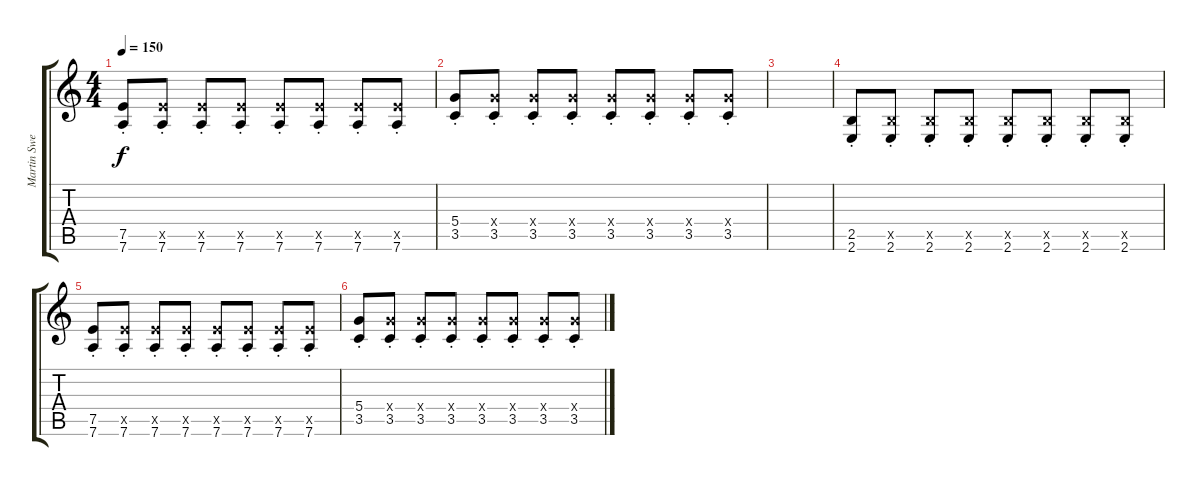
\track ("Martin Sweet Solo" "Martin Swe") {instrument overdrivenguitar}
\staff {score tabs}
\tuning (E4 B3 G3 D3 A2 D2) {hide}
\ts (4 4)
\tempo 150
\clef g2
\ks c
(7.5{st} 7.6{st}).8{dy f} (7.5{x} 7.6{st}).8 (7.5{x} 7.6{st}).8 (7.5{x} 7.6{st}).8 (7.5{x} 7.6{st}).8 (7.5{x} 7.6{st}).8 (7.5{x} 7.6{st}).8 (7.5{x} 7.6{st}).8 |
(5.4{st} 3.5{st}).8 (5.4{x} 3.5{st}).8 (5.4{x} 3.5{st}).8 (5.4{x} 3.5{st}).8 (5.4{x} 3.5{st}).8 (5.4{x} 3.5{st}).8 (5.4{x} 3.5{st}).8 (5.4{x} 3.5{st}).8 |
|
(2.5{st} 2.6{st}).8{volume 6} (2.5{x} 2.6{st}).8 (2.5{x} 2.6{st}).8 (2.5{x} 2.6{st}).8 (2.5{x} 2.6{st}).8 (2.5{x} 2.6{st}).8 (2.5{x} 2.6{st}).8 (2.5{x} 2.6{st}).8 |
(7.5{st} 7.6{st}).8 (7.5{x} 7.6{st}).8 (7.5{x} 7.6{st}).8 (7.5{x} 7.6{st}).8 (7.5{x} 7.6{st}).8 (7.5{x} 7.6{st}).8 (7.5{x} 7.6{st}).8 (7.5{x} 7.6{st}).8 |
(5.4{st} 3.5{st}).8 (5.4{x} 3.5{st}).8 (5.4{x} 3.5{st}).8 (5.4{x} 3.5{st}).8 (5.4{x} 3.5{st}).8 (5.4{x} 3.5{st}).8 (5.4{x} 3.5{st}).8 (5.4{x} 3.5{st}).8
